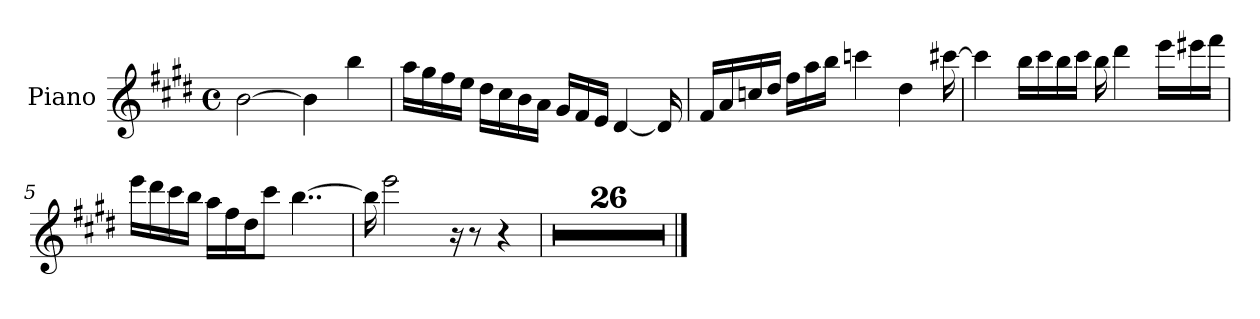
**kern
*part1
*staff1
*I"Piano
*I'Pno.
*clefG2
*k[f#c#g#d#]
*M4/4
*met(c)
=1
[2b\
4b\]
4bb\
=2
16aa\LL
16gg#\
16ff#\
16ee\JJ
16dd#\LL
16cc#\
16b\
16a\JJ
16g#/LL
16f#/
16e/JJ
[4d#/
16d#/]
=3
16f#/LL
16a/
16ccn/
16dd#/JJ
16ff#\LL
16aa\
16bb\JJ
4cccn\
4dd#\
[16ccc#X\
!!LO:LB:g=z
=4
4ccc#\]
16bb\LL
16ccc#\
16bb\
16ccc#\JJ
16bb\
4ddd#\
16eee\LL
16eee#X\
16fff#\JJ
=5
16eee\LL
16ddd#\
16ccc#\
16bb\JJ
16aa\LL
16ff#\
16dd#\J
8ccc#\J
[4..bb\
=6
16bb\]
2eee\
16r
8r
4r
=7
1r
=8
1r
=9
1r
=10
1r
!!LO:LB:g=z
=11
1r
=12
1r
=13
1r
=14
1r
=15
1r
=16
1r
=17
1r
=18
1r
=19
1r
=20
1r
=21
1r
=22
1r
=23
1r
=24
1r
=25
1r
=26
1r
=27
1r
!!LO:LB:g=z
=28
1r
=29
1r
=30
1r
=31
1r
=32
1r
==
*-
